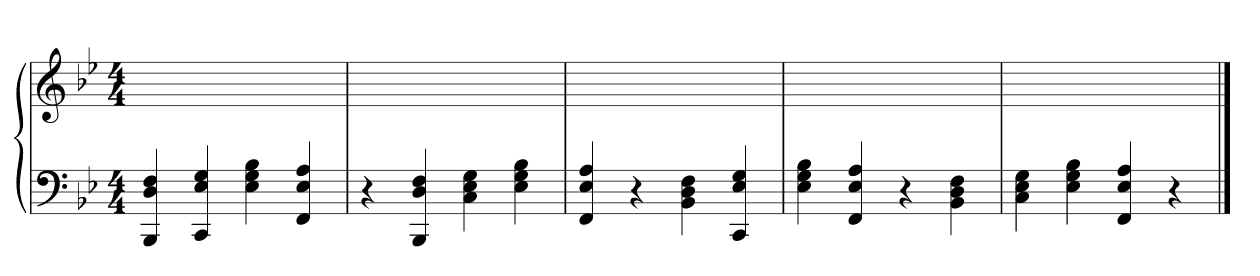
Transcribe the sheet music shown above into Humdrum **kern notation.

**kern	**kern
*part2	*part1
*staff2	*staff1
*clefF4	*clefG2
*k[b-e-]	*k[b-e-]
*B-:	*B-:
*M4/4	*M4/4
*MM60	*MM60
=1	=1
4BBB- 4D 4F	1ryy
4CC 4E- 4G	.
4E- 4G 4B-	.
4FF 4E- 4A	.
=2	=2
4r	1ryy
4BBB- 4D 4F	.
4C 4E- 4G	.
4E- 4G 4B-	.
=3	=3
4FF 4E- 4A	1ryy
4r	.
4BB- 4D 4F	.
4CC 4E- 4G	.
=4	=4
4E- 4G 4B-	1ryy
4FF 4E- 4A	.
4r	.
4BB- 4D 4F	.
=5	=5
4C 4E- 4G	1ryy
4E- 4G 4B-	.
4FF 4E- 4A	.
4r	.
==	==
*-	*-
